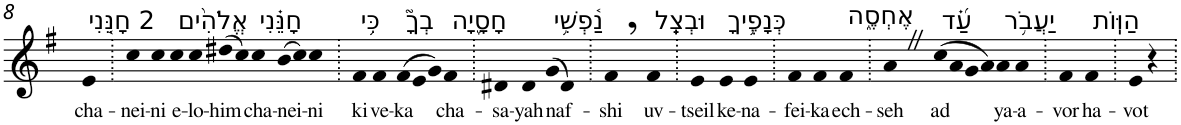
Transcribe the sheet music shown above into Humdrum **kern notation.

**kern	**text
*part1	*part1
*staff1	*staff1
*I"Piano	*
*I'Pno	*
!!LO:PB:g=z
*clefG2	*
*k[f#]	*
*G:	*
=8	=8
!LO:TX:a:t=2 חָנֵּ֤נִי	!
!	!LO:LY:b
4e	cha-
=9.	=9.
!	!LO:LY:b
4cc	-nei-
!	!LO:LY:b
4cc	-ni
!LO:TX:a:t=אֱלֹהִ֨ים	!
!	!LO:LY:b
4cc	e-
!	!LO:LY:b
4cc	-lo-
!	!LO:LY:b
(>8dd#X	-him
8cc)	.
!LO:TX:a:t=חָנֵּ֗נִי	!
!	!LO:LY:b
4cc	cha-
!	!LO:LY:b
(>8b	-nei-
8cc)	.
!	!LO:LY:b
4cc	-ni
=10.	=10.
!LO:TX:a:t=כִּ֥י	!
!	!LO:LY:b
4f#	ki
!LO:TX:a:t=בְךָ֮	!
!	!LO:LY:b
4f#	ve-
*Xtuplet	*
!	!LO:LY:b
(>12f#	-ka
12e	.
12g)	.
!LO:TX:a:t=חָסָ֪יָה	!
!	!LO:LY:b
4f#	cha-
=11.	=11.
!	!LO:LY:b
4d#X	-sa-
!	!LO:LY:b
4d#	-yah
!LO:TX:a:t=נַ֫פְשִׁ֥י	!
!	!LO:LY:b
(>8g	naf-
8d#)	.
=12.	=12.
!	!LO:LY:b
4f#,	-shi
!LO:TX:a:t=וּבְצֵֽל	!
!	!LO:LY:b
4f#	uv-
=13.	=13.
!	!LO:LY:b
4e	-tseil
!LO:TX:a:t=כְּנָפֶ֥יךָ	!
!	!LO:LY:b
4e	ke-
!	!LO:LY:b
4e	-na-
=14.	=14.
!	!LO:LY:b
4f#	-fei-
!	!LO:LY:b
4f#	-ka
!LO:TX:a:t=אֶחְסֶ֑ה	!
!	!LO:LY:b
4f#	ech-
=15.	=15.
!	!LO:LY:b
4aZ	-seh
!LO:TX:a:t=עַ֝֗ד	!
!	!LO:LY:b
(>8cc	ad
8a	.
8g	.
8a)	.
!LO:TX:a:t=יַעֲבֹ֥ר	!
!	!LO:LY:b
4a	ya-
!	!LO:LY:b
4a	-a-
=16.	=16.
!	!LO:LY:b
4f#	-vor
!LO:TX:a:t=הַוּֽוֹת	!
!	!LO:LY:b
4f#	ha-
=17.	=17.
!	!LO:LY:b
4e	-vot
4r	.
=.	=.
*-	*-
